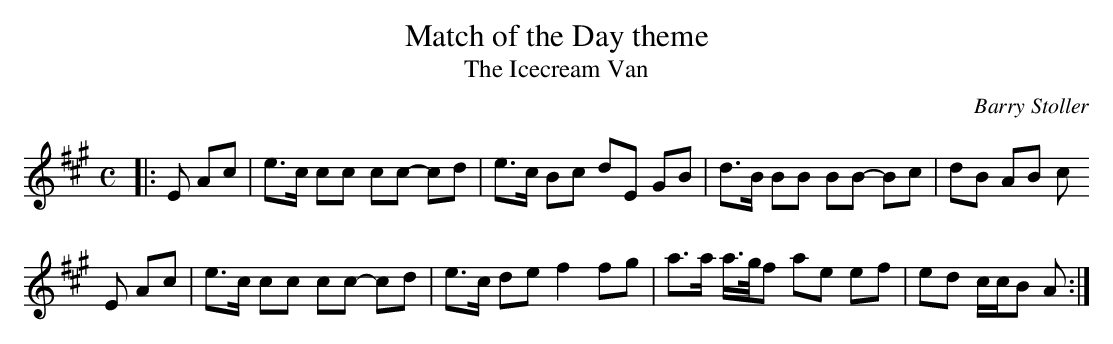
X:1
T:Match of the Day theme
T:The Icecream Van
C:Barry Stoller
M:C
K:A
|:E Ac | e>c cc cc- cd | e>c Bc dE GB | d>B BB BB- Bc | dB AB c
  E Ac | e>c cc cc- cd | e>c de f2 fg | a>a a/>g/f ae ef | ed c/c/B A :|
